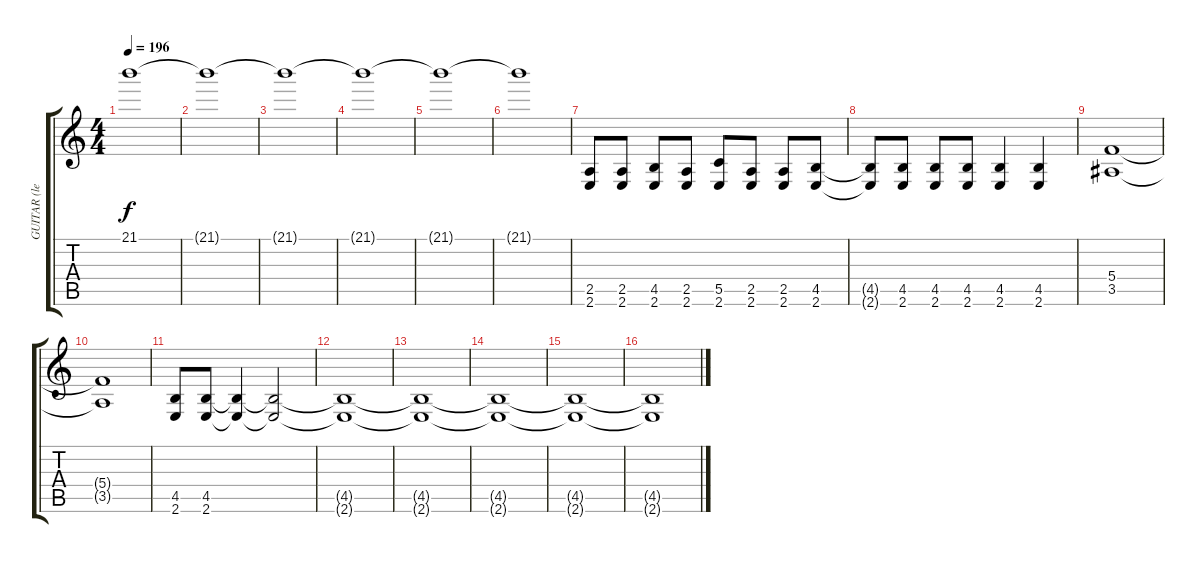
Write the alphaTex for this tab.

\track ("GUITAR (lead)" "GUITAR (le") {instrument distortionguitar}
\staff {score tabs}
\tuning (D4 A3 F3 C3 G2 D2) {hide}
\ts (4 4)
\tempo 196
\clef g2
\ks c
21.1.1{dy f} |
21.1{t}.1 |
21.1{t}.1 |
21.1{t}.1 |
21.1{t}.1 |
21.1{t}.1 |
(2.5 2.6).8 (2.5 2.6).8 (4.5 2.6).8 (2.5 2.6).8 (5.5 2.6).8 (2.5 2.6).8 (2.5 2.6).8 (4.5 2.6).8 |
(4.5{t} 2.6{t}).8 (4.5 2.6).8 (4.5 2.6).8 (4.5 2.6).8 (4.5 2.6).4 (4.5 2.6).4 |
(5.4 3.5).1 |
(5.4{t} 3.5{t}).1 |
(4.5 2.6).8 (4.5 2.6).8 (4.5{t} 2.6{t}).4 (4.5{t} 2.6{t}).2 |
(4.5{t} 2.6{t}).1 |
(4.5{t} 2.6{t}).1 |
(4.5{t} 2.6{t}).1 |
(4.5{t} 2.6{t}).1 |
(4.5{t} 2.6{t}).1
